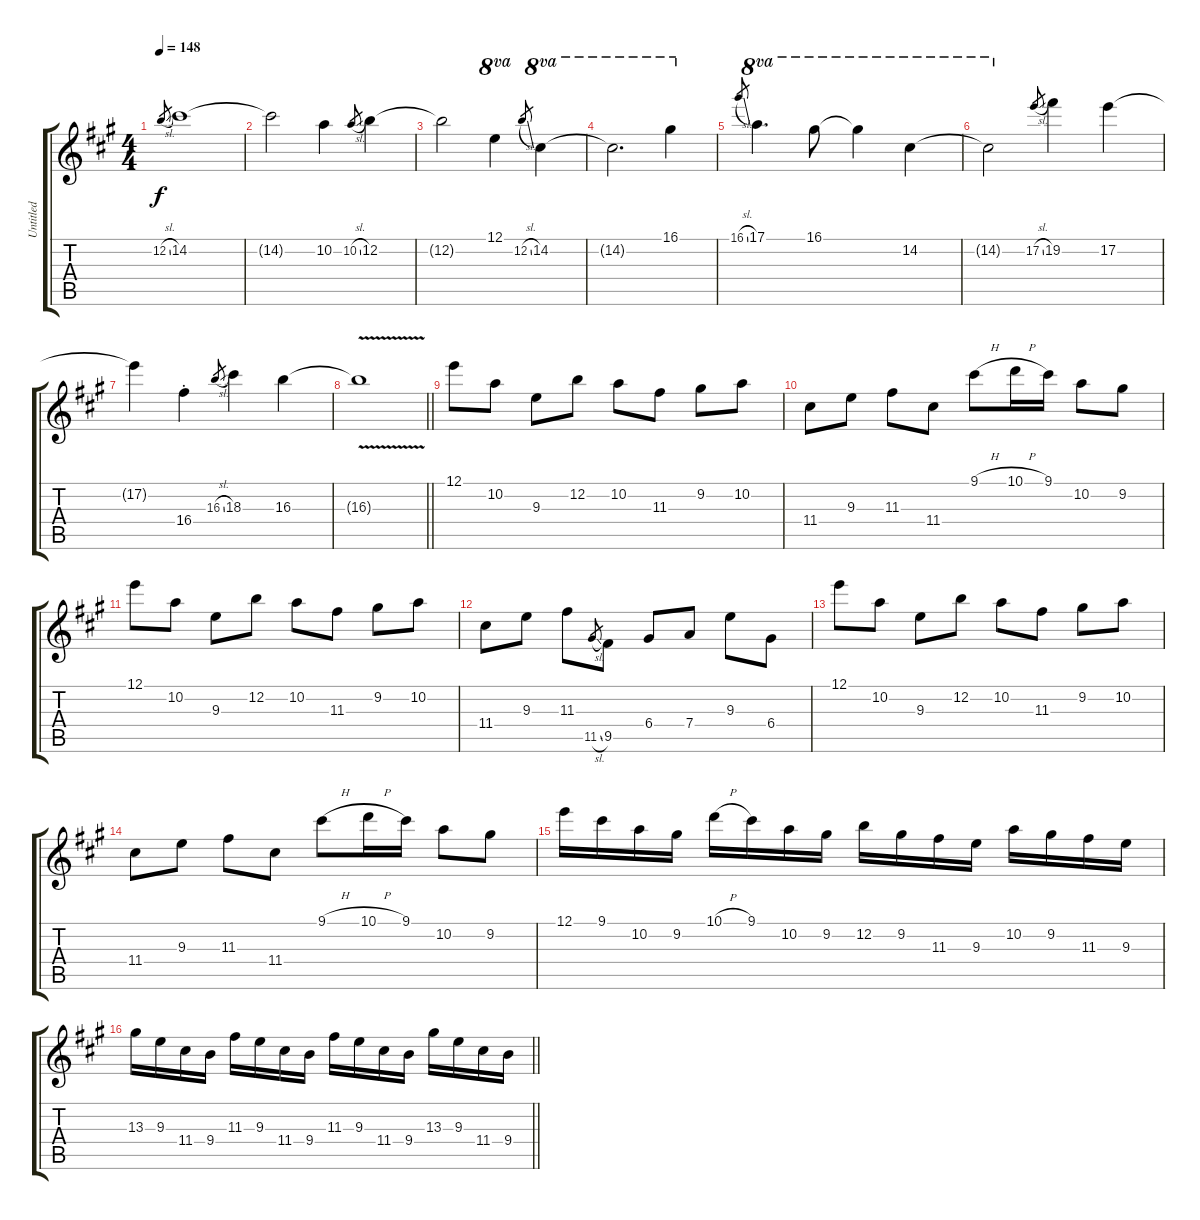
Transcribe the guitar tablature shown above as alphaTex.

\track ("Untitled" "Untitled") {instrument overdrivenguitar}
\staff {score tabs}
\tuning (E4 B3 G3 D3 A2 E2) {hide}
\ts (4 4)
\tempo 148
\clef g2
\ks a
12.2{sl}.8{gr dy f} 14.2.1 |
14.2{t}.2 10.2.4 10.2{sl}.8{gr} 12.2.4 |
12.2{t}.2 12.1.4{ot 8va} 12.2{sl}.8{gr} 14.2.4{ot 8va} |
14.2{t}.2{d ot 8va} 16.1.4{ot 8va} |
16.1{sl}.8{gr} 17.1.4{d ot 8va} 16.1.8{ot 8va} 16.1{t}.4{ot 8va} 14.2.4{ot 8va} |
14.2{t}.2{ot 8va} 17.2{sl}.8{gr} 19.2.4 17.2.4 |
17.2{t}.4 16.4{st}.4 16.3{sl}.8{gr} 18.3.4 16.3.4 |
\barLineRight lightlight
16.3{v t}.1 |
12.1.8 10.2.8 9.3.8 12.2.8 10.2.8 11.3.8 9.2.8 10.2.8 |
11.4.8 9.3.8 11.3.8 11.4.8 9.1{h}.8 10.1{h}.16 9.1.16 10.2.8 9.2.8 |
12.1.8 10.2.8 9.3.8 12.2.8 10.2.8 11.3.8 9.2.8 10.2.8 |
11.4.8 9.3.8 11.3.8 11.5{sl}.8{gr} 9.5.8 6.4.8 7.4.8 9.3.8 6.4.8 |
12.1.8 10.2.8 9.3.8 12.2.8 10.2.8 11.3.8 9.2.8 10.2.8 |
11.4.8 9.3.8 11.3.8 11.4.8 9.1{h}.8 10.1{h}.16 9.1.16 10.2.8 9.2.8 |
12.1.16 9.1.16 10.2.16 9.2.16 10.1{h}.16 9.1.16 10.2.16 9.2.16 12.2.16 9.2.16 11.3.16 9.3.16 10.2.16 9.2.16 11.3.16 9.3.16 |
\barLineRight lightlight
13.3.16 9.3.16 11.4.16 9.4.16 11.3.16 9.3.16 11.4.16 9.4.16 11.3.16 9.3.16 11.4.16 9.4.16 13.3.16 9.3.16 11.4.16 9.4.16
